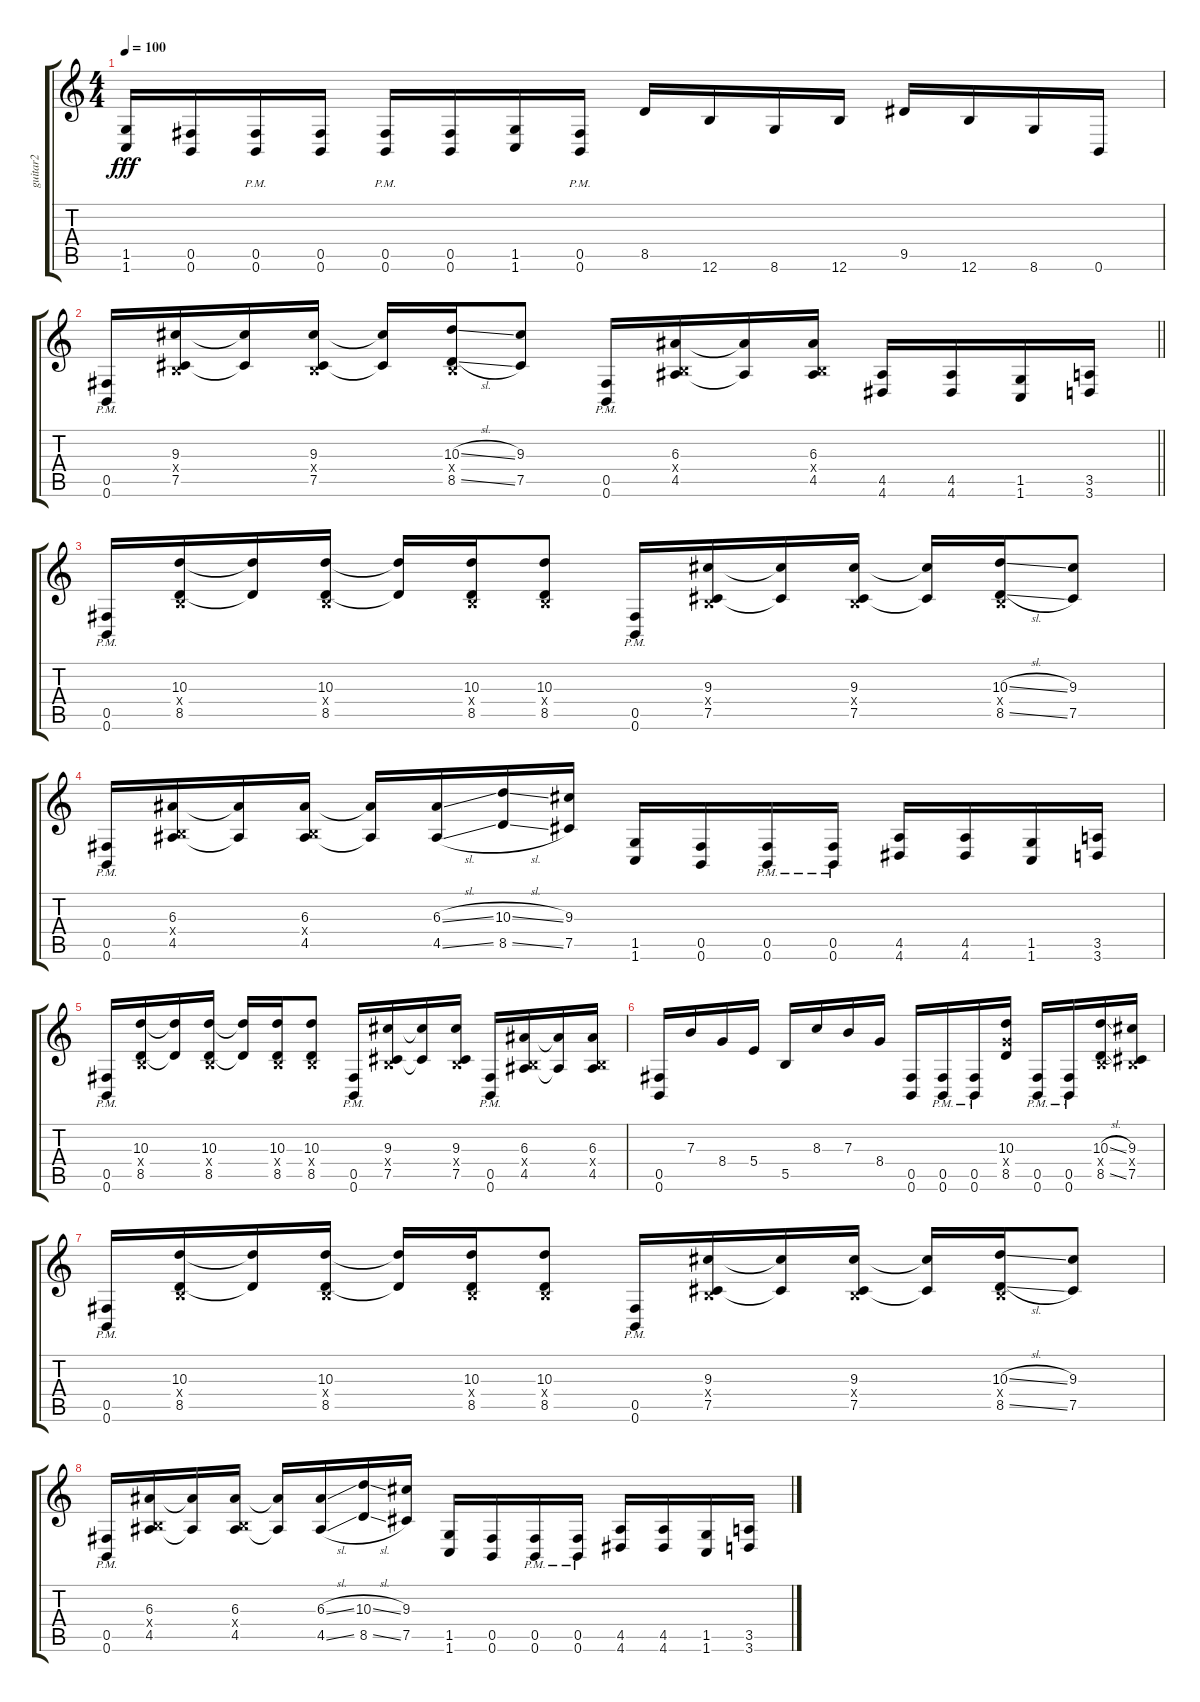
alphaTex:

\track ("guitar2" "guitar2") {instrument distortionguitar}
\staff {score tabs}
\tuning (Db4 Ab3 E3 B2 Gb2 B1) {hide}
\ts (4 4)
\tempo 100
\clef g2
\ks c
(1.5 1.6).16{dy fff} (0.5 0.6).16 (0.5{pm} 0.6{pm}).16 (0.5 0.6).16 (0.5{pm} 0.6{pm}).16 (0.5 0.6).16 (1.5 1.6).16 (0.5{pm} 0.6{pm}).16 8.5.16 12.6.16 8.6.16 12.6.16 9.5.16 12.6.16 8.6.16 0.6.16 |
\barLineRight lightlight
(0.5{pm} 0.6{pm}).16 (9.3 0.4{x} 7.5).16 (9.3{t} 7.5{t}).16 (9.3 0.4{x} 7.5).16 (9.3{t} 7.5{t}).16 (10.3{sl} 0.4{x} 8.5{sl}).16 (9.3 7.5).8 (0.5{pm} 0.6{pm}).16 (6.3 0.4{x} 4.5).16 (6.3{t} 4.5{t}).16 (6.3 0.4{x} 4.5).16 (4.5 4.6).16 (4.5 4.6).16 (1.5 1.6).16 (3.5 3.6).16 |
\section ("" "")
(0.5{pm} 0.6{pm}).16 (10.3 0.4{x} 8.5).16 (10.3{t} 8.5{t}).16 (10.3 0.4{x} 8.5).16 (10.3{t} 8.5{t}).16 (10.3 0.4{x} 8.5).16 (10.3 0.4{x} 8.5).8 (0.5{pm} 0.6{pm}).16 (9.3 0.4{x} 7.5).16 (9.3{t} 7.5{t}).16 (9.3 0.4{x} 7.5).16 (9.3{t} 7.5{t}).16 (10.3{sl} 0.4{x} 8.5{sl}).16 (9.3 7.5).8 |
(0.5{pm} 0.6{pm}).16 (6.3 0.4{x} 4.5).16 (6.3{t} 4.5{t}).16 (6.3 0.4{x} 4.5).16 (6.3{t} 4.5{t}).16 (6.3{sl} 4.5{sl}).16 (10.3{sl} 8.5{sl}).16 (9.3 7.5).16 (1.5 1.6).16 (0.5 0.6).16 (0.5{pm} 0.6{pm}).16 (0.5{pm} 0.6{pm}).16 (4.5 4.6).16 (4.5 4.6).16 (1.5 1.6).16 (3.5 3.6).16 |
(0.5{pm} 0.6{pm}).16 (10.3 0.4{x} 8.5).16 (10.3{t} 8.5{t}).16 (10.3 0.4{x} 8.5).16 (10.3{t} 8.5{t}).16 (10.3 0.4{x} 8.5).16 (10.3 0.4{x} 8.5).8 (0.5{pm} 0.6{pm}).16 (9.3 0.4{x} 7.5).16 (9.3{t} 7.5{t}).16 (9.3 0.4{x} 7.5).16 (0.5{pm} 0.6{pm}).16 (6.3 0.4{x} 4.5).16 (6.3{t} 4.5{t}).16 (6.3 0.4{x} 4.5).16 |
(0.5 0.6).16 7.3.16 8.4.16 5.4.16 5.5.16 8.3.16 7.3.16 8.4.16 (0.5 0.6).16 (0.5{pm} 0.6{pm}).16 (0.5{pm} 0.6{pm}).16 (10.3 8.4{x} 8.5).16 (0.5{pm} 0.6{pm}).16 (0.5{pm} 0.6{pm}).16 (10.3{sl} 0.4{x} 8.5{sl}).16 (9.3 0.4{x} 7.5).16 |
(0.5{pm} 0.6{pm}).16 (10.3 0.4{x} 8.5).16 (10.3{t} 8.5{t}).16 (10.3 0.4{x} 8.5).16 (10.3{t} 8.5{t}).16 (10.3 0.4{x} 8.5).16 (10.3 0.4{x} 8.5).8 (0.5{pm} 0.6{pm}).16 (9.3 0.4{x} 7.5).16 (9.3{t} 7.5{t}).16 (9.3 0.4{x} 7.5).16 (9.3{t} 7.5{t}).16 (10.3{sl} 0.4{x} 8.5{sl}).16 (9.3 7.5).8 |
(0.5{pm} 0.6{pm}).16 (6.3 0.4{x} 4.5).16 (6.3{t} 4.5{t}).16 (6.3 0.4{x} 4.5).16 (6.3{t} 4.5{t}).16 (6.3{sl} 4.5{sl}).16 (10.3{sl} 8.5{sl}).16 (9.3 7.5).16 (1.5 1.6).16 (0.5 0.6).16 (0.5{pm} 0.6{pm}).16 (0.5{pm} 0.6{pm}).16 (4.5 4.6).16 (4.5 4.6).16 (1.5 1.6).16 (3.5 3.6).16
